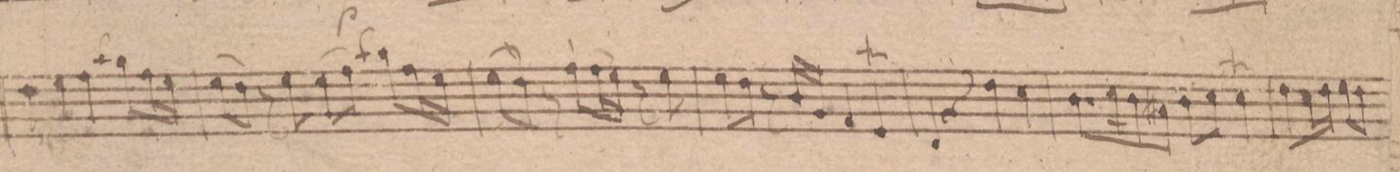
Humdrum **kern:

**kern	**dynam
*I"Violino Primo	*
*clefG2	*
*k[f#c#]	*
*met(c)	*
*M4/4	*
4dd\	.
4ee\	.
4ff#\	.
8qqaa/	.
8gg\L	.
16ff#\L	.
16ee\JJ	.
=37	=37
(8ee\L	.
8dd\J)	.
8r	.
8ee\	.
(8ee\L	.
8ff#\J)	.
8qqaa/	.
8gg\L	.
16ff#\L	.
16ee\JJ	.
=38	=38
(8ee\L	.
8dd\J)	.
8r	.
8ff#`\	.
(8ff#\L	.
8ee\J)	.
8r	.
8ee\	.
=39	=39
8ee\L	.
8dd\J	.
8r	.
16b/LL	.
16g/JJ	.
4f#/	.
4eT/	.
=40	=40
4d/	.
4r	.
4dd\	.
4cc#\	.
=41	=41
8.b\L	.
16cc#\K	.
8b\	.
8a#X\J	.
8b\L	.
8cc#\J	.
4cc#t\	.
=42	=42
8dd\L	.
16cc#\L	.
16dd\JJ	.
8ee\L	.
8dd\J	.
*-	*-
